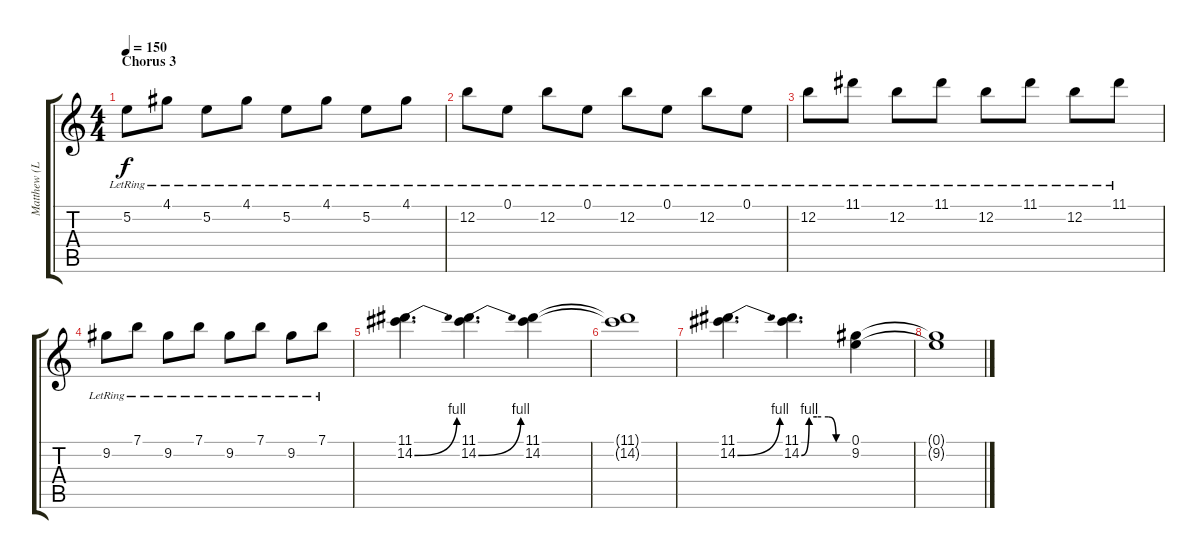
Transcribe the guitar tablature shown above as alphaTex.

\track ("Matthew (Lead)" "Matthew (L") {instrument overdrivenguitar}
\staff {score tabs}
\tuning (E4 B3 G3 D3 A2 E2) {hide}
\ts (4 4)
\section ("" "Chorus 3")
\tempo 150
\clef g2
\ks c
5.2{lr}.8{dy f} 4.1{lr}.8 5.2{lr}.8 4.1{lr}.8 5.2{lr}.8 4.1{lr}.8 5.2{lr}.8 4.1{lr}.8 |
12.2{lr}.8 0.1{lr}.8 12.2{lr}.8 0.1{lr}.8 12.2{lr}.8 0.1{lr}.8 12.2{lr}.8 0.1{lr}.8 |
12.2{lr}.8 11.1{lr}.8 12.2{lr}.8 11.1{lr}.8 12.2{lr}.8 11.1{lr}.8 12.2{lr}.8 11.1{lr}.8 |
9.2{lr}.8 7.1{lr}.8 9.2{lr}.8 7.1{lr}.8 9.2{lr}.8 7.1{lr}.8 9.2{lr}.8 7.1{lr}.8 |
(11.1 14.2{be (bend 0 0 60 4)}).4{d} (11.1 14.2{be (bend 0 0 60 4)}).4{d} (11.1 14.2).4 |
(11.1{t} 14.2{t}).1 |
(11.1 14.2{be (bend 0 0 60 4)}).4{d} (11.1 14.2{be (custom 0 0 10 4 20 4 35 4 45 0 60 0)}).4{d} (0.1 9.2).4 |
(0.1{t} 9.2{t}).1
